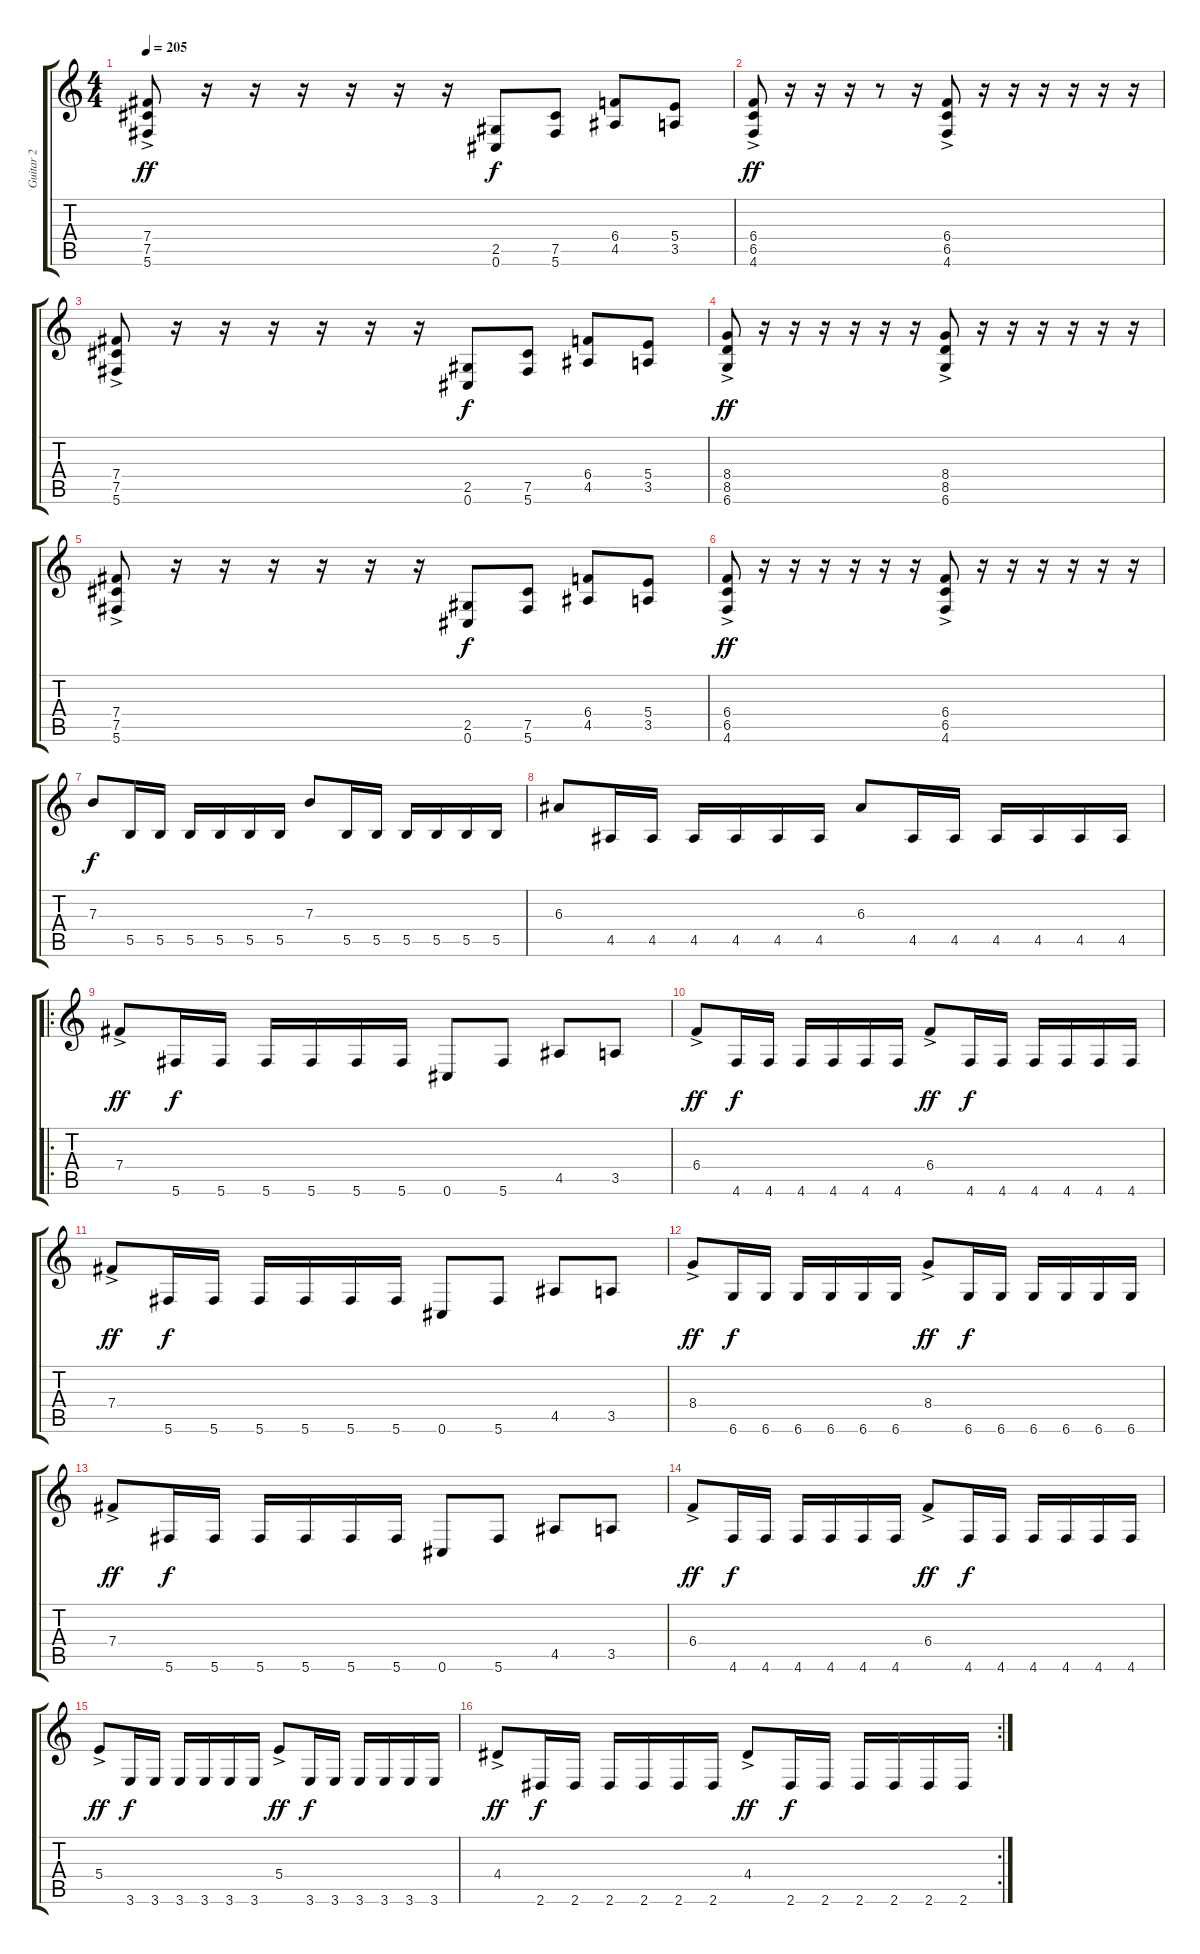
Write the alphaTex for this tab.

\track ("Guitar 2" "Guitar 2") {instrument distortionguitar}
\staff {score tabs}
\tuning (Db4 Ab3 E3 B2 Gb2 Db2) {hide}
\ts (4 4)
\tempo 205
\clef g2
\ks c
(7.4{ac} 7.5 5.6).8{dy ff} r.16 r.16 r.16 r.16 r.16 r.16 (2.5 0.6).8{dy f} (7.5 5.6).8 (6.4 4.5).8 (5.4 3.5).8 |
(6.4{ac} 6.5 4.6).8{dy ff} r.16 r.16 r.16 r.8 r.16 (6.4{ac} 6.5 4.6).8 r.16 r.16 r.16 r.16 r.16 r.16 |
(7.4{ac} 7.5 5.6).8 r.16 r.16 r.16 r.16 r.16 r.16 (2.5 0.6).8{dy f} (7.5 5.6).8 (6.4 4.5).8 (5.4 3.5).8 |
(8.4{ac} 8.5 6.6).8{dy ff} r.16 r.16 r.16 r.16 r.16 r.16 (8.4{ac} 8.5 6.6).8 r.16 r.16 r.16 r.16 r.16 r.16 |
(7.4{ac} 7.5 5.6).8 r.16 r.16 r.16 r.16 r.16 r.16 (2.5 0.6).8{dy f} (7.5 5.6).8 (6.4 4.5).8 (5.4 3.5).8 |
(6.4{ac} 6.5 4.6).8{dy ff} r.16 r.16 r.16 r.16 r.16 r.16 (6.4{ac} 6.5 4.6).8 r.16 r.16 r.16 r.16 r.16 r.16 |
7.3.8{dy f} 5.5.16 5.5.16 5.5.16 5.5.16 5.5.16 5.5.16 7.3.8 5.5.16 5.5.16 5.5.16 5.5.16 5.5.16 5.5.16 |
6.3.8 4.5.16 4.5.16 4.5.16 4.5.16 4.5.16 4.5.16 6.3.8 4.5.16 4.5.16 4.5.16 4.5.16 4.5.16 4.5.16 |
\ro
7.4{ac}.8{dy ff} 5.6.16{dy f} 5.6.16 5.6.16 5.6.16 5.6.16 5.6.16 0.6.8 5.6.8 4.5.8 3.5.8 |
6.4{ac}.8{dy ff} 4.6.16{dy f} 4.6.16 4.6.16 4.6.16 4.6.16 4.6.16 6.4{ac}.8{dy ff} 4.6.16{dy f} 4.6.16 4.6.16 4.6.16 4.6.16 4.6.16 |
7.4{ac}.8{dy ff} 5.6.16{dy f} 5.6.16 5.6.16 5.6.16 5.6.16 5.6.16 0.6.8 5.6.8 4.5.8 3.5.8 |
8.4{ac}.8{dy ff} 6.6.16{dy f} 6.6.16 6.6.16 6.6.16 6.6.16 6.6.16 8.4{ac}.8{dy ff} 6.6.16{dy f} 6.6.16 6.6.16 6.6.16 6.6.16 6.6.16 |
7.4{ac}.8{dy ff} 5.6.16{dy f} 5.6.16 5.6.16 5.6.16 5.6.16 5.6.16 0.6.8 5.6.8 4.5.8 3.5.8 |
6.4{ac}.8{dy ff} 4.6.16{dy f} 4.6.16 4.6.16 4.6.16 4.6.16 4.6.16 6.4{ac}.8{dy ff} 4.6.16{dy f} 4.6.16 4.6.16 4.6.16 4.6.16 4.6.16 |
5.4{ac}.8{dy ff} 3.6.16{dy f} 3.6.16 3.6.16 3.6.16 3.6.16 3.6.16 5.4{ac}.8{dy ff} 3.6.16{dy f} 3.6.16 3.6.16 3.6.16 3.6.16 3.6.16 |
\rc 2
4.4{ac}.8{dy ff} 2.6.16{dy f} 2.6.16 2.6.16 2.6.16 2.6.16 2.6.16 4.4{ac}.8{dy ff} 2.6.16{dy f} 2.6.16 2.6.16 2.6.16 2.6.16 2.6.16
